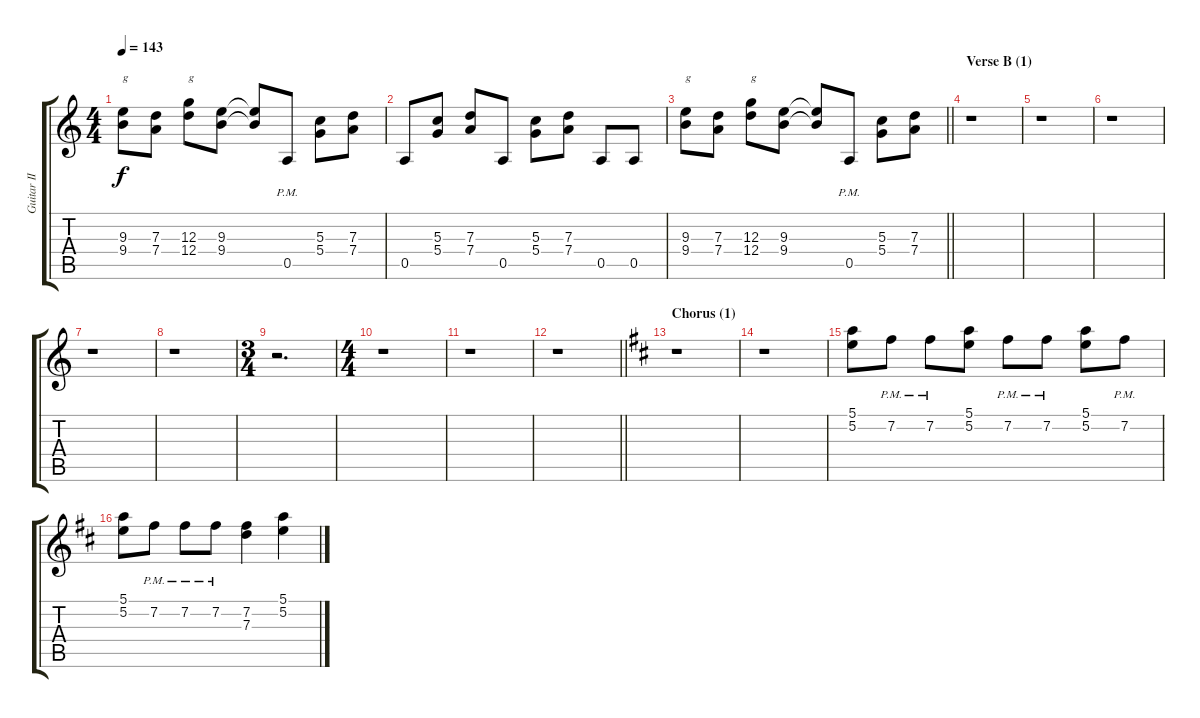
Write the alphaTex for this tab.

\track ("Guitar II (+VI)" "Guitar II ") {instrument distortionguitar}
\staff {score tabs}
\tuning (E4 B3 G3 D3 A2 E2) {hide}
\ts (4 4)
\tempo 143
\clef g2
\ks aminor
(9.3 9.4).8{txt "g" dy f} (7.3 7.4).8 (12.3 12.4).8{txt "g"} (9.3 9.4).8 (9.3{t} 9.4{t}).8 0.5{pm}.8 (5.3 5.4).8 (7.3 7.4).8 |
0.5.8 (5.3 5.4).8 (7.3 7.4).8 0.5.8 (5.3 5.4).8 (7.3 7.4).8 0.5.8 0.5.8 |
\barLineRight lightlight
(9.3 9.4).8{txt "g"} (7.3 7.4).8 (12.3 12.4).8{txt "g"} (9.3 9.4).8 (9.3{t} 9.4{t}).8 0.5{pm}.8 (5.3 5.4).8 (7.3 7.4).8 |
\section ("" "Verse B (1)")
r.1 |
r.1 |
r.1 |
r.1 |
r.1 |
\ts (3 4)
r.2{d} |
\ts (4 4)
r.1 |
r.1 |
\barLineRight lightlight
r.1 |
\section ("" "Chorus (1)")
\ks d
r.1 |
r.1 |
(5.1 5.2).8 7.2{pm}.8 7.2{pm}.8 (5.1 5.2).8 7.2{pm}.8 7.2{pm}.8 (5.1 5.2).8 7.2{pm}.8 |
(5.1 5.2).8 7.2{pm}.8 7.2{pm}.8 7.2{pm}.8 (7.2 7.3).4 (5.1 5.2).4
